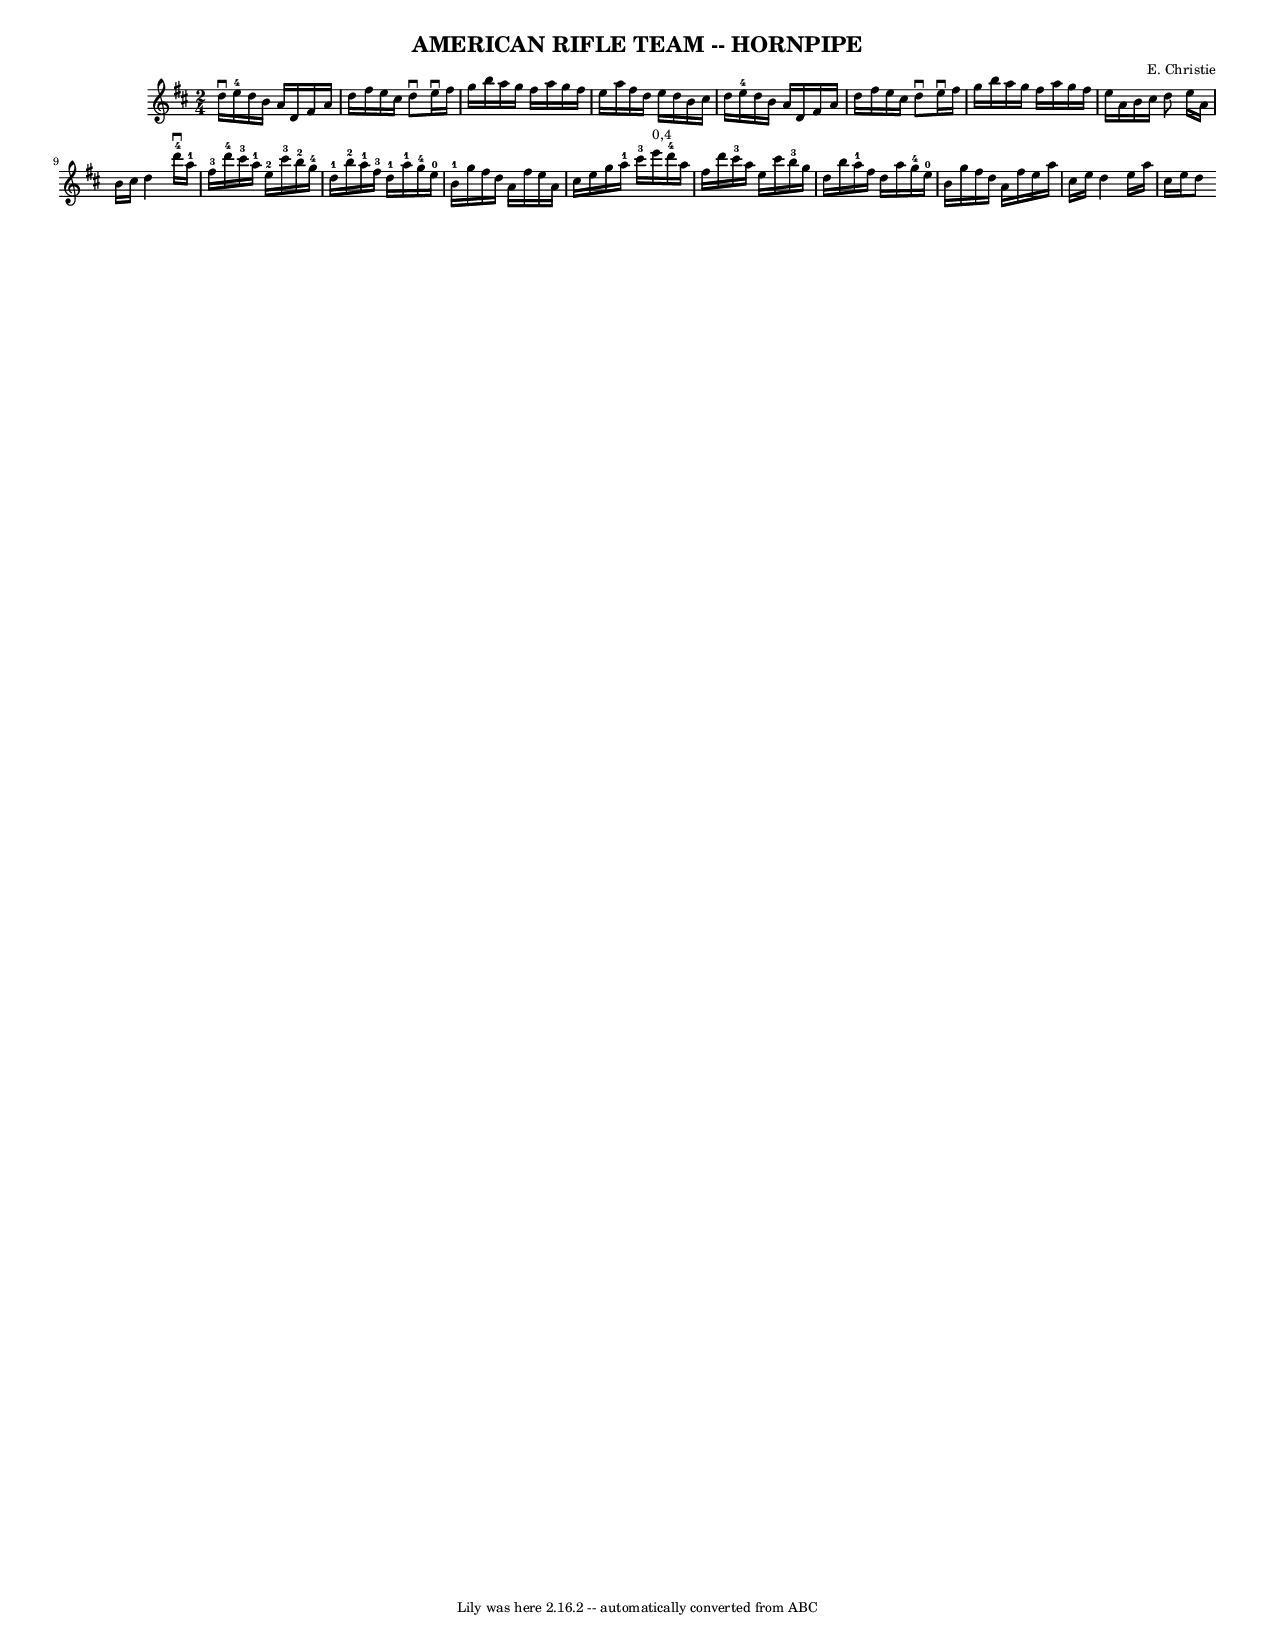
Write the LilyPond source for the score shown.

\version "2.16.2"
\include "Mammoth.ily"
\header {
  %% book = "Ryan's Mammoth Collection of Fiddle Tunes"
  composer = "E. Christie"
  crossRefNumber = "1"
  footnotes = ""
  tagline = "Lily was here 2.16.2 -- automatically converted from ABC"
  title = "AMERICAN RIFLE TEAM -- HORNPIPE"

}
voicedefault =  {
  \time 2/4
  \key d \major
                % %staffsep 55   |

  d''16^\downbow e''16-4 d''16 b'16 a'16 d'16 fs'16 a'16     |
  d''16 fs''16 e''16 cs''16 d''8^\downbow e''16^\downbow fs''16    |
  g''16 b''16 a''16 g''16 fs''16 a''16 g''16 fs''16     |
  e''16 a''16 fs''16 d''16 e''16 d''16 b'16 cs''16    |  |
  d''16 e''16-4 d''16 b'16 a'16 d'16 fs'16 a'16      |
  d''16 fs''16 e''16 cs''16 d''8^\downbow e''16^\downbow fs''16    |
  g''16 b''16 a''16 g''16 fs''16 a''16 g''16 fs''16     |
  e''16 a'16 b'16 cs''16 d''8 | \bar ":|"
  e''16 a'16 b'16 cs''16 d''4 |
  d'''16-4^\downbow a''16-1 fs''16-3 d'''16-4 cs'''16-3 a''16-1 e''16-2 cs'''16-3        |
  b''16-2 g''16-4 d''16-1 b''16-2 a''16-1 fs''16-3 d''16-1 a''16-1         |
  g''16-4 e''16-0 b'16-1 g''16 fs''16 d''16 a'16 fs''16    |
  e''16 a'16 cs''16 e''16 g''16 a''16-1 cs'''16-3 e'''16^"0,4"    |  |
  d'''16-4 a''16 fs''16 d'''16 cs'''16-3 a''16 e''16 cs'''16     |
  b''16-3 g''16 d''16 b''16 a''16-1 fs''16 d''16 a''16         |
  g''16-4 e''16-0 b'16 g''16 fs''16 d''16 a'16 fs''16    |
  e''16 a''16 cs''16 e''16 d''4 | \bar ":|"
  e''16 a''16 cs''16 e''16 d''8 | \bar " |."

}

\score{
  <<

    \context Staff="default"
    {
      \voicedefault

    }

  >>
  \layout {

  }
  \midi {
  }

}
